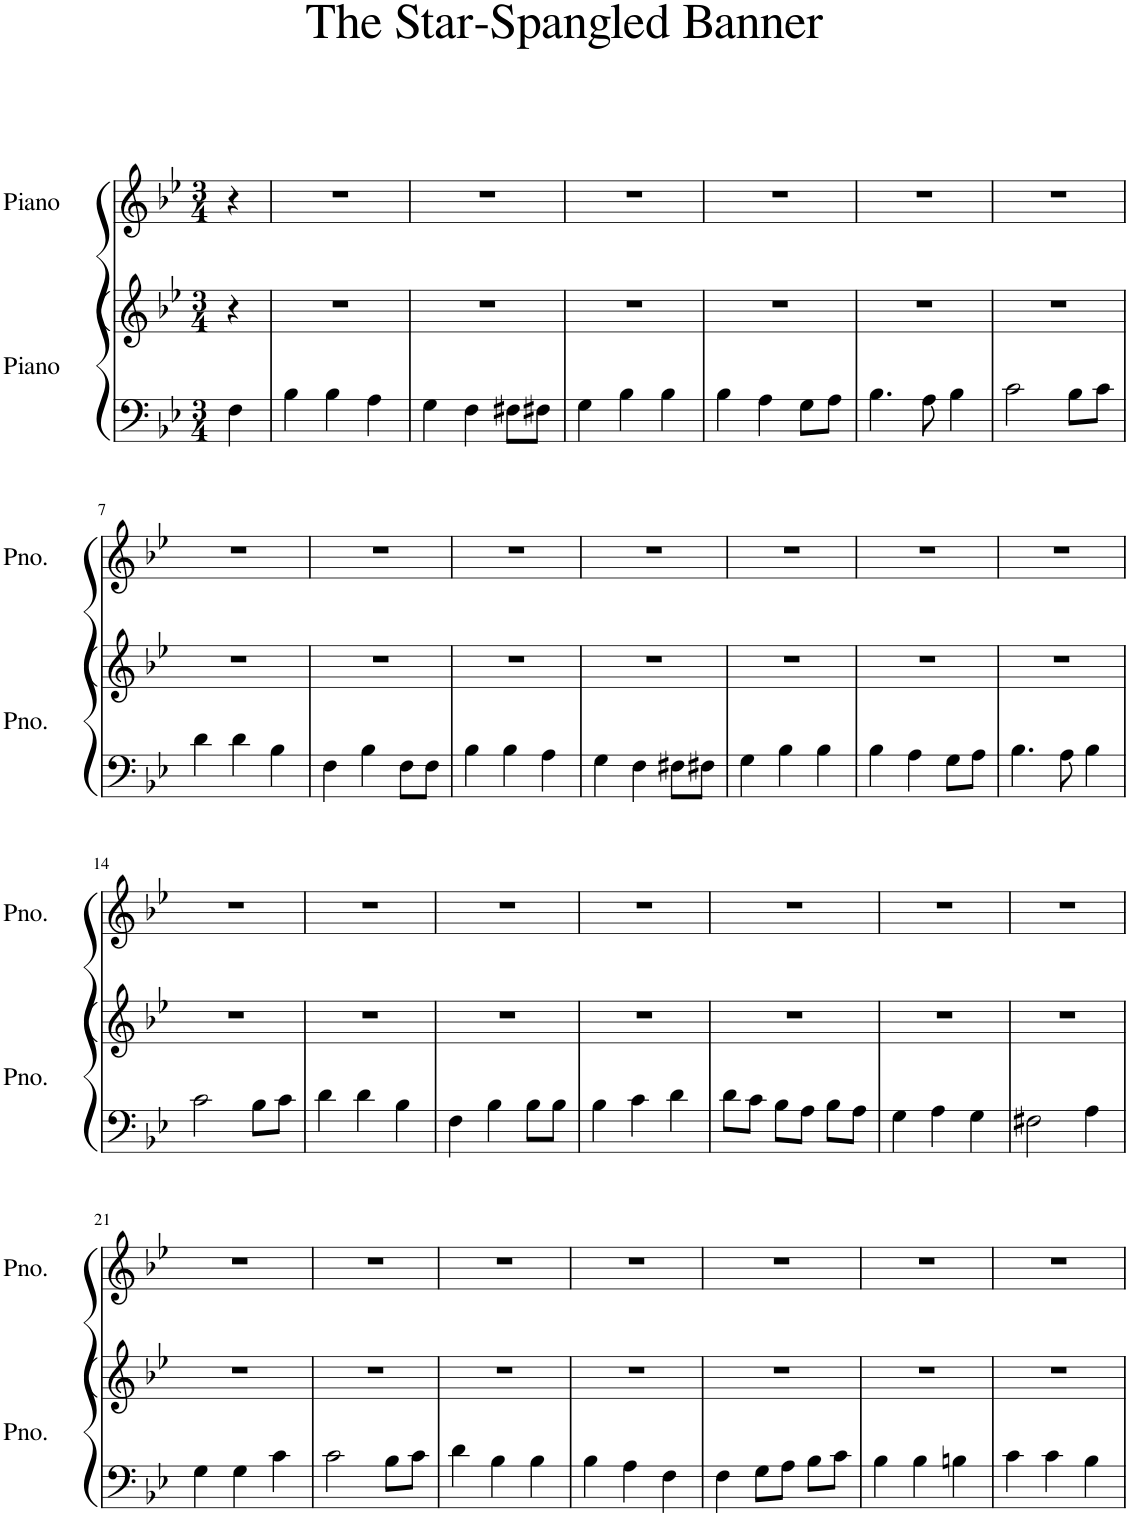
**kern	**kern	**kern
*part2	*part2	*part1
*staff3	*staff2	*staff1
*I"Piano	*	*I"Piano
*I'Pno.	*	*I'Pno.
*clefF4	*clefG2	*clefG2
*k[b-e-]	*k[b-e-]	*k[b-e-]
*M3/4	*M3/4	*M3/4
=	=	=
4F\	4r	4r
=1	=1	=1
4B-\	2.r	2.r
4B-\	.	.
4A\	.	.
=2	=2	=2
4G\	2.r	2.r
4F\	.	.
8F#X\L	.	.
8F#X\J	.	.
=3	=3	=3
4G\	2.r	2.r
4B-\	.	.
4B-\	.	.
=4	=4	=4
4B-\	2.r	2.r
4A\	.	.
8G\L	.	.
8A\J	.	.
=5	=5	=5
4.B-\	2.r	2.r
8A\	.	.
4B-\	.	.
=6	=6	=6
2c\	2.r	2.r
8B-\L	.	.
8c\J	.	.
!!LO:LB:g=z
=7	=7	=7
4d\	2.r	2.r
4d\	.	.
4B-\	.	.
=8	=8	=8
4F\	2.r	2.r
4B-\	.	.
8F\L	.	.
8F\J	.	.
=9	=9	=9
4B-\	2.r	2.r
4B-\	.	.
4A\	.	.
=10	=10	=10
4G\	2.r	2.r
4F\	.	.
8F#X\L	.	.
8F#X\J	.	.
=11	=11	=11
4G\	2.r	2.r
4B-\	.	.
4B-\	.	.
=12	=12	=12
4B-\	2.r	2.r
4A\	.	.
8G\L	.	.
8A\J	.	.
=13	=13	=13
4.B-\	2.r	2.r
8A\	.	.
4B-\	.	.
!!LO:LB:g=z
=14	=14	=14
2c\	2.r	2.r
8B-\L	.	.
8c\J	.	.
=15	=15	=15
4d\	2.r	2.r
4d\	.	.
4B-\	.	.
=16	=16	=16
4F\	2.r	2.r
4B-\	.	.
8B-\L	.	.
8B-\J	.	.
=17	=17	=17
4B-\	2.r	2.r
4c\	.	.
4d\	.	.
=18	=18	=18
8d\L	2.r	2.r
8c\J	.	.
8B-\L	.	.
8A\J	.	.
8B-\L	.	.
8A\J	.	.
=19	=19	=19
4G\	2.r	2.r
4A\	.	.
4G\	.	.
=20	=20	=20
2F#X\	2.r	2.r
4A\	.	.
!!LO:LB:g=z
=21	=21	=21
4G\	2.r	2.r
4G\	.	.
4c\	.	.
=22	=22	=22
2c\	2.r	2.r
8B-\L	.	.
8c\J	.	.
=23	=23	=23
4d\	2.r	2.r
4B-\	.	.
4B-\	.	.
=24	=24	=24
4B-\	2.r	2.r
4A\	.	.
4F\	.	.
=25	=25	=25
4F\	2.r	2.r
8G\L	.	.
8A\J	.	.
8B-\L	.	.
8c\J	.	.
=26	=26	=26
4B-\	2.r	2.r
4B-\	.	.
4Bn\	.	.
=27	=27	=27
4c\	2.r	2.r
4c\	.	.
4B-\	.	.
=	=	=
*-	*-	*-
